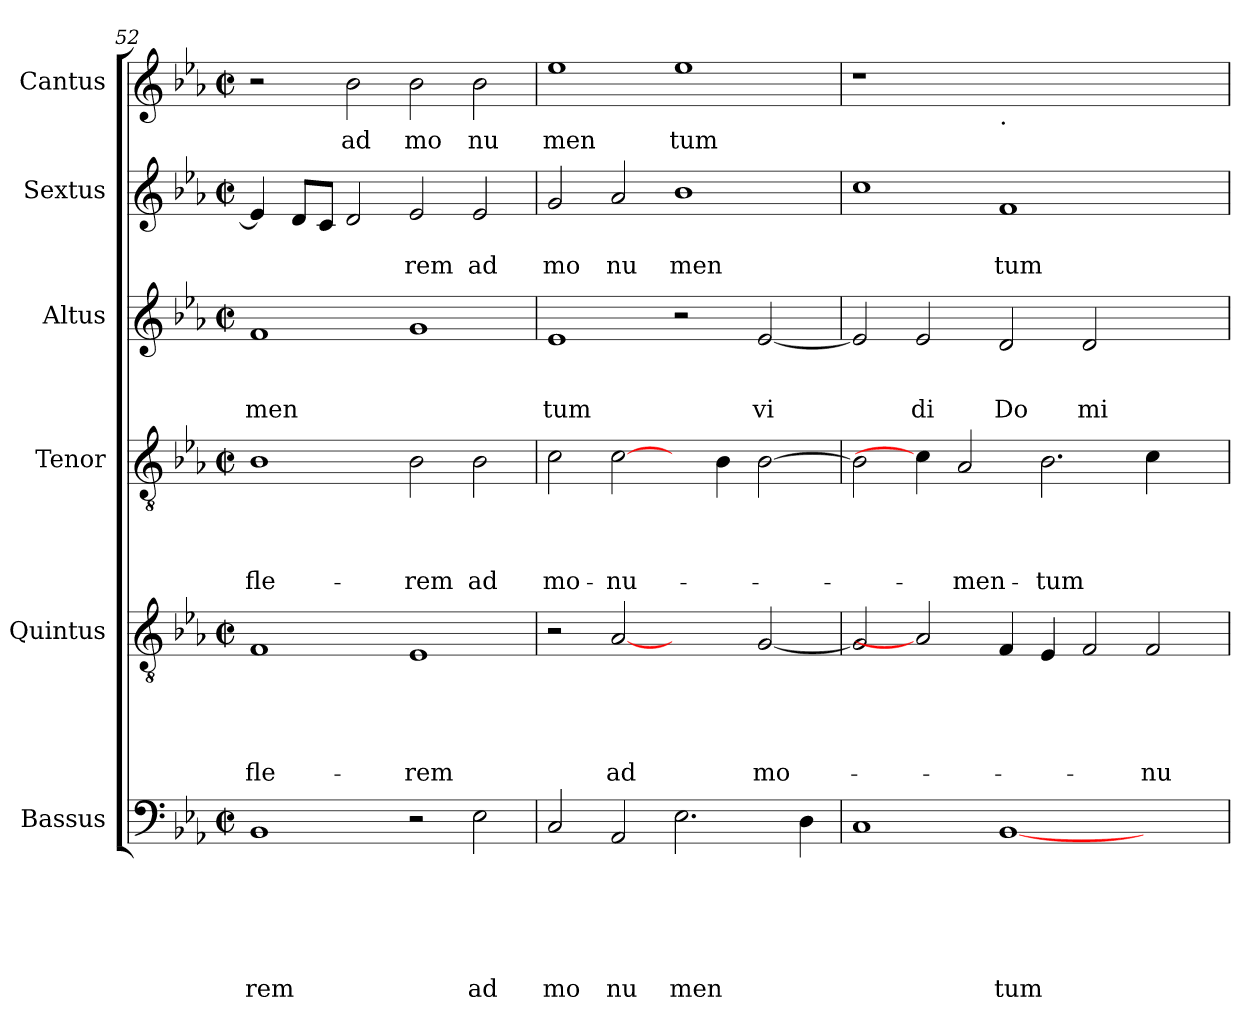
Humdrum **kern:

**kern	**text	**text	**text	**text	**text	**text	**kern	**text	**text	**text	**text	**text	**kern	**text	**text	**text	**text	**kern	**text	**text	**text	**kern	**text	**text	**kern	**text
*part6	*part6	*part6	*part6	*part6	*part6	*part6	*part5	*part5	*part5	*part5	*part5	*part5	*part4	*part4	*part4	*part4	*part4	*part3	*part3	*part3	*part3	*part2	*part2	*part2	*part1	*part1
*staff6	*staff6	*staff6	*staff6	*staff6	*staff6	*staff6	*staff5	*staff5	*staff5	*staff5	*staff5	*staff5	*staff4	*staff4	*staff4	*staff4	*staff4	*staff3	*staff3	*staff3	*staff3	*staff2	*staff2	*staff2	*staff1	*staff1
*I"Bassus	*	*	*	*	*	*	*I"Quintus	*	*	*	*	*	*I"Tenor	*	*	*	*	*I"Altus	*	*	*	*I"Sextus	*	*	*I"Cantus	*
!!LO:PB:g=z
*clefF4	*	*	*	*	*	*	*clefGv2	*	*	*	*	*	*clefGv2	*	*	*	*	*clefG2	*	*	*	*clefG2	*	*	*clefG2	*
*k[b-e-a-]	*	*	*	*	*	*	*k[b-e-a-]	*	*	*	*	*	*k[b-e-a-]	*	*	*	*	*k[b-e-a-]	*	*	*	*k[b-e-a-]	*	*	*k[b-e-a-]	*
*E-:	*	*	*	*	*	*	*E-:	*	*	*	*	*	*E-:	*	*	*	*	*E-:	*	*	*	*E-:	*	*	*E-:	*
*M2/2	*	*	*	*	*	*	*M2/2	*	*	*	*	*	*M2/2	*	*	*	*	*M2/2	*	*	*	*M2/2	*	*	*M2/2	*
*met(c|)	*	*	*	*	*	*	*met(c|)	*	*	*	*	*	*met(c|)	*	*	*	*	*met(c|)	*	*	*	*met(c|)	*	*	*met(c|)	*
=52	=52	=52	=52	=52	=52	=52	=52	=52	=52	=52	=52	=52	=52	=52	=52	=52	=52	=52	=52	=52	=52	=52	=52	=52	=52	=52
!	!	!	!	!	!	!LO:LY:b	!	!	!	!	!	!LO:LY:b	!	!	!	!	!LO:LY:b	!	!	!	!LO:LY:b	!	!	!	!	!
1BB-	.	.	.	.	.	-rem	1F	.	.	.	.	fle-	1B-	.	.	.	fle-	1f	.	.	men	4e-/]	.	.	2r	.
.	.	.	.	.	.	.	.	.	.	.	.	.	.	.	.	.	.	.	.	.	.	8d/L	.	.	.	.
.	.	.	.	.	.	.	.	.	.	.	.	.	.	.	.	.	.	.	.	.	.	8c/J	.	.	.	.
!	!	!	!	!	!	!	!	!	!	!	!	!	!	!	!	!	!	!	!	!	!	!	!	!	!	!LO:LY:b
.	.	.	.	.	.	.	.	.	.	.	.	.	.	.	.	.	.	.	.	.	.	2d/	.	.	2b-\	ad
!	!	!	!	!	!	!	!	!	!	!	!	!LO:LY:b	!	!	!	!	!LO:LY:b	!	!	!	!	!	!	!LO:LY:b	!	!LO:LY:b
2r	.	.	.	.	.	.	1E-	.	.	.	.	-rem	2B-\	.	.	.	-rem	1g	.	.	.	2e-/	.	rem	2b-\	mo
!	!	!	!	!	!	!LO:LY:b	!	!	!	!	!	!	!	!	!	!	!LO:LY:b	!	!	!	!	!	!	!LO:LY:b	!	!LO:LY:b
2E-\	.	.	.	.	.	ad	.	.	.	.	.	.	2B-\	.	.	.	ad	.	.	.	.	2e-/	.	ad	2b-\	nu
=53	=53	=53	=53	=53	=53	=53	=53	=53	=53	=53	=53	=53	=53	=53	=53	=53	=53	=53	=53	=53	=53	=53	=53	=53	=53	=53
!	!	!	!	!	!	!LO:LY:b	!	!	!	!	!	!	!	!	!	!	!LO:LY:b	!	!	!	!LO:LY:b	!	!	!LO:LY:b	!	!LO:LY:b
2C/	.	.	.	.	.	mo	2r	.	.	.	.	.	2c\	.	.	.	mo-	1e-	.	.	tum	2g/	.	mo	1ee-	men
!	!	!	!	!	!	!LO:LY:b	!	!	!	!	!	!LO:LY:b	!	!	!	!	!LO:LY:b	!	!	!	!	!	!	!LO:LY:b	!	!
2AA-/	.	.	.	.	.	nu	[2A-	.	.	.	.	ad	[2c\	.	.	.	-nu-	.	.	.	.	2a-/	.	nu	.	.
!	!	!	!	!	!	!LO:LY:b	!	!	!	!	!	!	!	!	!	!	!	!	!	!	!	!	!	!LO:LY:b	!	!LO:LY:b
2.E-\	.	.	.	.	.	men	2ryy	.	.	.	.	.	4ryy	.	.	.	.	2r	.	.	.	1b-	.	men	1ee-	tum
.	.	.	.	.	.	.	.	.	.	.	.	.	4B-\	.	.	.	.	.	.	.	.	.	.	.	.	.
!	!	!	!	!	!	!	!	!	!	!	!	!LO:LY:b	!	!	!	!	!	!	!	!	!LO:LY:b	!	!	!	!	!
.	.	.	.	.	.	.	[<2G/	.	.	.	.	mo-	[>2B-\	.	.	.	.	[<2e-/	.	.	vi	.	.	.	.	.
4D\	.	.	.	.	.	.	.	.	.	.	.	.	.	.	.	.	.	.	.	.	.	.	.	.	.	.
=54	=54	=54	=54	=54	=54	=54	=54	=54	=54	=54	=54	=54	=54	=54	=54	=54	=54	=54	=54	=54	=54	=54	=54	=54	=54	=54
1C	.	.	.	.	.	.	2G/]	.	.	.	.	.	2B-\]	.	.	.	.	2e-/]	.	.	.	1cc	.	.	1r	.
!	!	!	!	!	!	!	!	!	!	!	!	!	!	!	!	!	!	!	!	!	!LO:LY:b	!	!	!	!	!
.	.	.	.	.	.	.	2A-]	.	.	.	.	.	4c\]	.	.	.	.	2e-/	.	.	di	.	.	.	.	.
!	!	!	!	!	!	!	!	!	!	!	!	!	!	!	!	!	!LO:LY:b	!	!	!	!	!	!	!	!	!
.	.	.	.	.	.	.	.	.	.	.	.	.	2A-/	.	.	.	-men-	.	.	.	.	.	.	.	.	.
!	!	!	!	!	!	!	!	!	!	!	!	!	!	!	!	!	!	!	!	!	!	!	!	!	!LO:TX:b:t=.	!
!	!	!	!	!	!	!LO:LY:b	!	!	!	!	!	!	!	!	!	!	!	!	!	!	!LO:LY:b	!	!	!LO:LY:b	!	!
[<1BB-	.	.	.	.	.	tum	4F/	.	.	.	.	.	.	.	.	.	.	2d/	.	.	Do	1f	.	tum	1.ryy	.
!	!	!	!	!	!	!	!	!	!	!	!	!	!	!	!	!	!LO:LY:b	!	!	!	!	!	!	!	!	!
.	.	.	.	.	.	.	4E-/	.	.	.	.	.	2.B-\	.	.	.	-tum	.	.	.	.	.	.	.	.	.
!	!	!	!	!	!	!	!	!	!	!	!	!	!	!	!	!	!	!	!	!	!LO:LY:b	!	!	!	!	!
.	.	.	.	.	.	.	2F/	.	.	.	.	.	.	.	.	.	.	2d/	.	.	mi	.	.	.	.	.
!	!	!	!	!	!	!	!	!	!	!	!	!LO:LY:b	!	!	!	!	!	!	!	!	!	!	!	!	!	!
2ryy	.	.	.	.	.	.	2F/	.	.	.	.	-nu-	4c\	.	.	.	.	2ryy	.	.	.	2ryy	.	.	.	.
.	.	.	.	.	.	.	.	.	.	.	.	.	4ryy	.	.	.	.	.	.	.	.	.	.	.	.	.
=	=	=	=	=	=	=	=	=	=	=	=	=	=	=	=	=	=	=	=	=	=	=	=	=	=	=
*-	*-	*-	*-	*-	*-	*-	*-	*-	*-	*-	*-	*-	*-	*-	*-	*-	*-	*-	*-	*-	*-	*-	*-	*-	*-	*-
